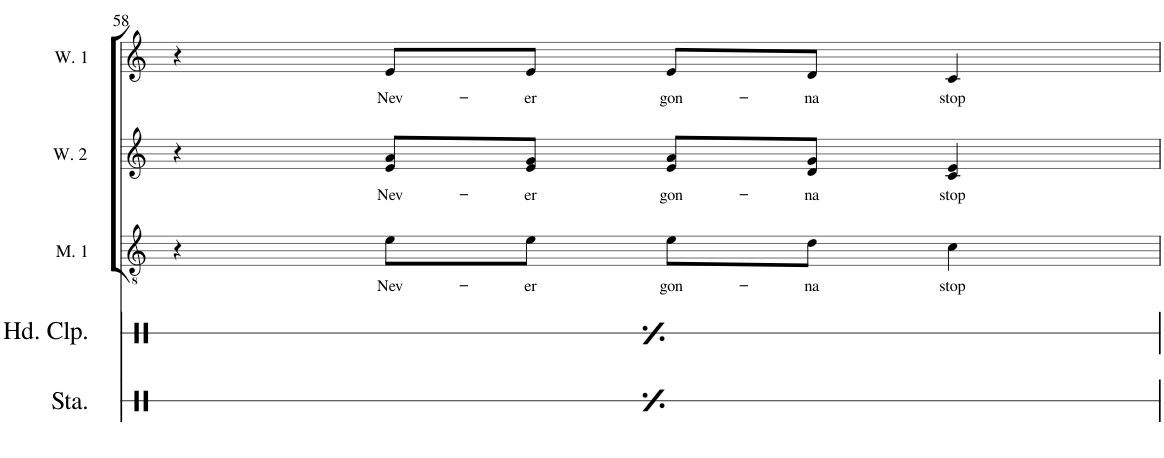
**kern	**text	**kern	**text	**kern	**text
*part3	*part3	*part2	*part2	*part1	*part1
*staff3	*staff3	*staff2	*staff2	*staff1	*staff1
*I"Men 1	*	*I"Women 2	*	*I"Women 1	*
*I'M. 1	*	*I'W. 2	*	*I'W. 1	*
!!LO:PB:g=z
*clefGv2	*	*clefG2	*	*clefG2	*
*k[]	*	*k[]	*	*k[]	*
*M4/4	*	*M4/4	*	*M4/4	*
=58	=58	=58	=58	=58	=58
4r	.	4r	.	4r	.
!	!LO:LY:b	!	!LO:LY:b	!	!LO:LY:b
8e\L	Nev-	8e/ 8a/L	Nev-	8e/L	Nev-
!	!LO:LY:b	!	!LO:LY:b	!	!LO:LY:b
8e\J	-er	8e/ 8g/J	-er	8e/J	-er
!	!LO:LY:b	!	!LO:LY:b	!	!LO:LY:b
8e\L	gon-	8e/ 8a/L	gon-	8e/L	gon-
!	!LO:LY:b	!	!LO:LY:b	!	!LO:LY:b
8d\J	-na	8d/ 8g/J	-na	8d/J	-na
!	!LO:LY:b	!	!LO:LY:b	!	!LO:LY:b
4c\	stop	4c/ 4e/	stop	4c/	stop
=	=	=	=	=	=
*-	*-	*-	*-	*-	*-
